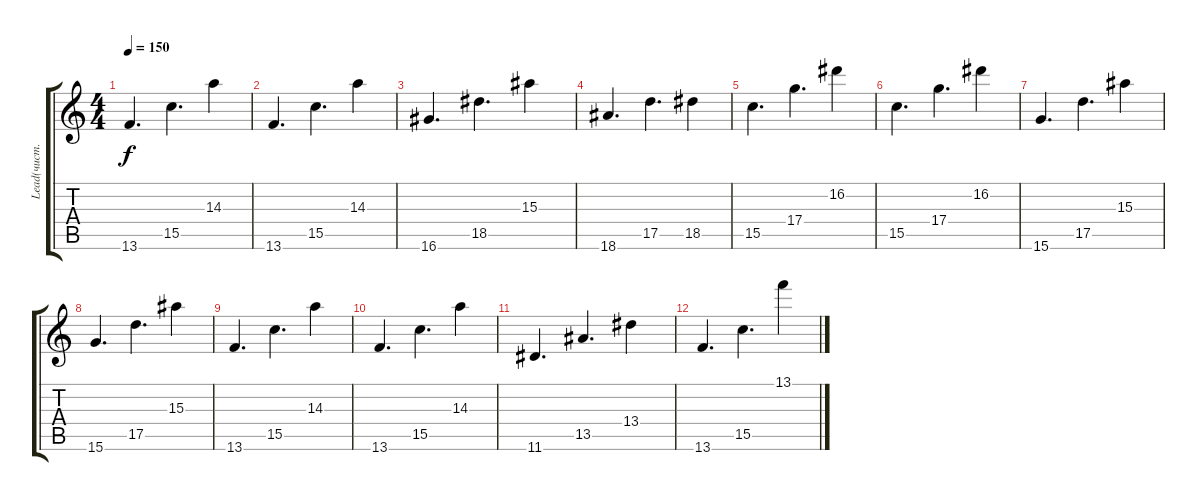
\track ("Lead(чист.)" "Lead(чист.") {instrument electricguitarjazz}
\staff {score tabs}
\tuning (E4 B3 G3 D3 A2 E2) {hide}
\ts (4 4)
\tempo 150
\clef g2
\ks c
13.6.4{d dy f} 15.5.4{d} 14.3.4 |
13.6.4{d} 15.5.4{d} 14.3.4 |
16.6.4{d} 18.5.4{d} 15.3.4 |
18.6.4{d} 17.5.4{d} 18.5.4 |
15.5.4{d} 17.4.4{d} 16.2.4 |
15.5.4{d} 17.4.4{d} 16.2.4 |
15.6.4{d} 17.5.4{d} 15.3.4 |
15.6.4{d} 17.5.4{d} 15.3.4 |
13.6.4{d} 15.5.4{d} 14.3.4 |
13.6.4{d} 15.5.4{d} 14.3.4 |
11.6.4{d} 13.5.4{d} 13.4.4 |
13.6.4{d} 15.5.4{d} 13.1.4
